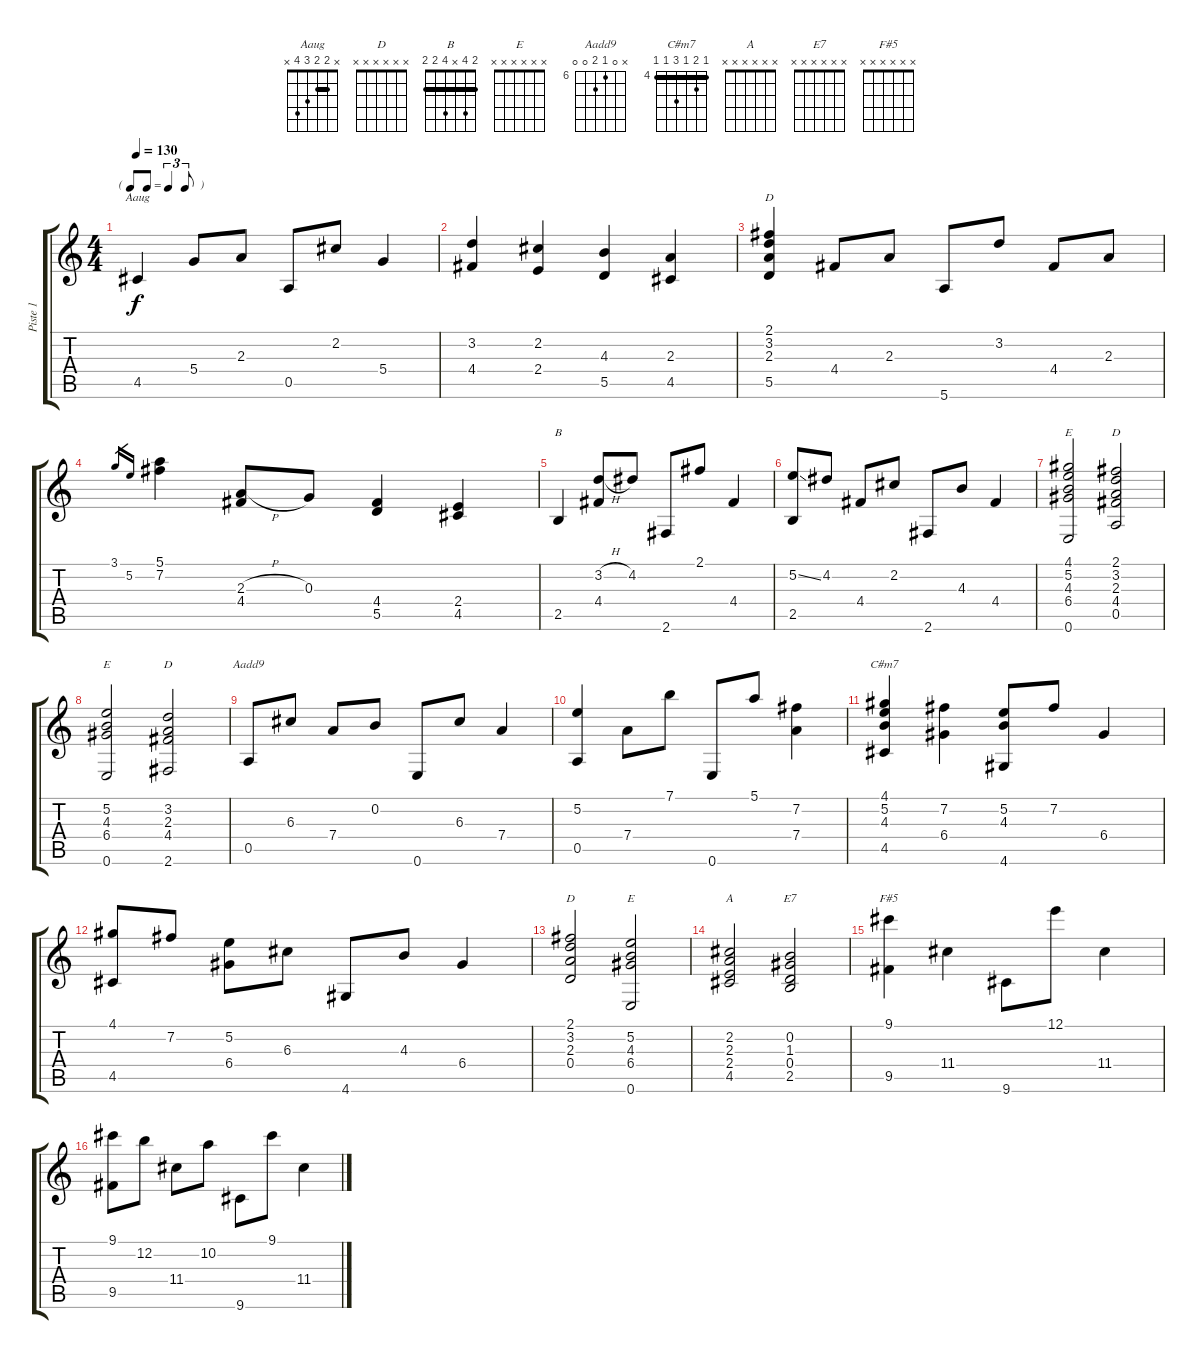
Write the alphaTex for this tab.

\track ("Piste 1" "Piste 1") {instrument acousticguitarnylon}
\staff {score tabs}
\tuning (E4 B3 G3 D3 A2 E2) {hide}
\chord ("Aaug" x 2 2 3 4 x) {barre 2}
\chord ("D" 2 3 2 4 5 x) {barre 2}
\chord ("B" 2 4 x 4 2 2) {barre 2}
\chord ("E" 4 5 4 6 x 0) {firstfret 4 barre 4}
\chord ("D" 2 3 2 4 0 x) {barre 2}
\chord ("E" x 5 4 6 x 0) {firstfret 4}
\chord ("D" x 3 2 4 x 2) {barre 2}
\chord ("Aadd9" x 0 6 7 0 0) {firstfret 6}
\chord ("C#m7" 4 5 4 6 4 4) {firstfret 4 barre 4}
\chord ("D" x x x x x x)
\chord ("E" x x x x x x)
\chord ("A" x x x x x x)
\chord ("E7" x x x x x x)
\chord ("F#5" x x x x x x)
\ts (4 4)
\tf triplet8th
\tempo 130
\clef g2
\ks c
4.5.4{ch "Aaug" dy f} 5.4.8 2.3.8 0.5.8 2.2.8 5.4.4 |
(3.2 4.4).4 (2.2 2.4).4 (4.3 5.5).4 (2.3 4.5).4 |
(2.1 3.2 2.3 5.5).4{ch "D"} 4.4.8 2.3.8 5.6.8 3.2.8 4.4.8 2.3.8 |
3.1.16{gr} 5.2.16{gr} (5.1 7.2).4 (2.3{h} 4.4).8 0.3.8 (4.4 5.5).4 (2.4 4.5).4 |
2.5.4{ch "B"} (3.2{h} 4.4).8 4.2.8 2.6.8 2.1.8 4.4.4 |
(5.2{ss} 2.5).8 4.2.8 4.4.8 2.2.8 2.6.8 4.3.8 4.4.4 |
(4.1 5.2 4.3 6.4 0.6).2{ch "E"} (2.1 3.2 2.3 4.4 0.5).2{ch "D"} |
(5.2 4.3 6.4 0.6).2{ch "E"} (3.2 2.3 4.4 2.6).2{ch "D"} |
0.5.8{ch "Aadd9"} 6.3.8 7.4.8 0.2.8 0.6.8 6.3.8 7.4.4 |
(5.2 0.5).4 7.4.8 7.1.8 0.6.8 5.1.8 (7.2 7.4).4 |
(4.1 5.2 4.3 4.5).4{ch "C#m7"} (7.2 6.4).4 (5.2 4.3 4.6).8 7.2.8 6.4.4 |
(4.1 4.5).8 7.2.8 (5.2 6.4).8 6.3.8 4.6.8 4.3.8 6.4.4 |
(2.1 3.2 2.3 0.4).2{ch "D"} (5.2 4.3 6.4 0.6).2{ch "E"} |
(2.2 2.3 2.4 4.5).2{ch "A"} (0.2 1.3 0.4 2.5).2{ch "E7"} |
(9.1 9.5).4{ch "F#5"} 11.4.4 9.6.8 12.1.8 11.4.4 |
(9.1 9.5).8 12.2.8 11.4.8 10.2.8 9.6.8 9.1.8 11.4.4
